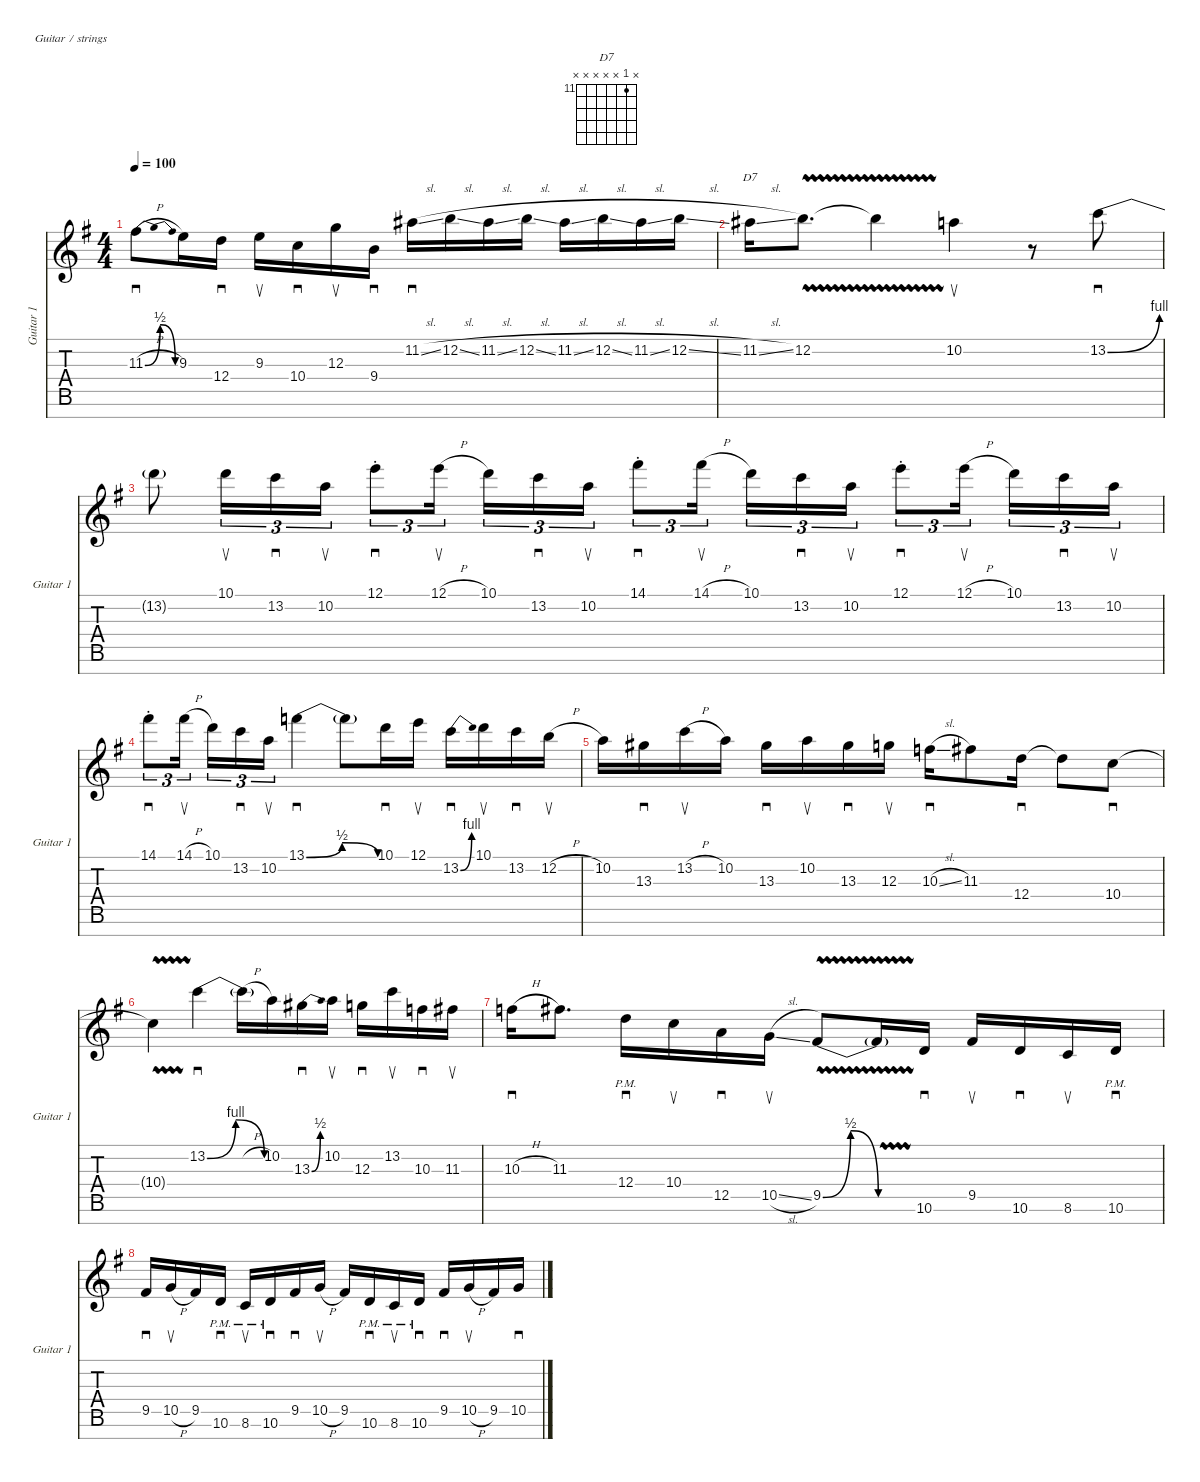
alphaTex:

\defaultSystemsLayout 4
\hideDynamics
\bracketExtendMode nobrackets
\singleTrackTrackNamePolicy allsystems
\multiTrackTrackNamePolicy allsystems
\firstSystemTrackNameMode fullname
\otherSystemsTrackNameMode fullname
\otherSystemsTrackNameOrientation horizontal
\track ("Guitar 1" "od.guit.") {defaultSystemsLayout 2 instrument overdrivenguitar}
\staff {score tabs}
\tuning (E4 B3 G3 D3 A2 E2 B1)
\chord ("D7" x 11 x x x x x) {firstfret 11 showfingering false}
\ts (4 4)
\tempo 100
\clef g2
\scale
1.04153
\ks g
11.3{be (bendrelease 0 0 9.6 2 31.2 2 49.8 0) h acc #}.8{sd dy mf beam Down} 9.3{acc forcenatural}.16{beam Down} 12.4{acc forcenatural}.16{sd beam Down} 9.3{acc forcenatural}.16{su beam Down} 10.4{acc forcenatural}.16{sd beam Down} 12.3{acc forcenatural}.16{su beam Down} 9.4{acc forcenatural}.16{sd beam Down} 11.2{sl acc #}.16{sd beam Down} 12.2{sl acc forcenatural}.16{beam Down} 11.2{sl acc #}.16{beam Down} 12.2{sl acc forcenatural}.16{beam Down} 11.2{sl acc #}.16{beam Down} 12.2{sl acc forcenatural}.16{beam Down} 11.2{sl acc #}.16{beam Down} 12.2{sl acc forcenatural}.16{beam Down} |
\scale
0.958466 11.2{sl acc #}.16{ch "D7" beam Down} 12.2{vw acc forcenatural}.8{d beam Down} 12.2{vw t acc forcenatural}.4{beam Down} 10.2{acc forcenatural}.4{su beam Down} r.8{beam Down} 13.2{be (bend 0 0 59.4 4) acc forcenatural}.8{sd beam Down} |
\scale
1.04153 13.2{t}.8{beam Down} 10.1{acc forcenatural}.16{su tu (3 2) beam Down} 13.2{acc forcenatural}.16{sd tu (3 2) beam Down} 10.2{acc forcenatural}.16{su tu (3 2) beam Down} 12.1{st acc forcenatural}.8{sd tu (3 2) beam Down} 12.1{h acc forcenatural}.16{su tu (3 2) beam Down} 10.1{acc forcenatural}.16{tu (3 2) beam Down} 13.2{acc forcenatural}.16{sd tu (3 2) beam Down} 10.2{acc forcenatural}.16{su tu (3 2) beam Down} 14.1{st acc #}.8{sd tu (3 2) beam Down} 14.1{h acc #}.16{su tu (3 2) beam Down} 10.1{acc forcenatural}.16{tu (3 2) beam Down} 13.2{acc forcenatural}.16{sd tu (3 2) beam Down} 10.2{acc forcenatural}.16{su tu (3 2) beam Down} 12.1{st acc forcenatural}.8{sd tu (3 2) beam Down} 12.1{h acc forcenatural}.16{su tu (3 2) beam Down} 10.1{acc forcenatural}.16{tu (3 2) beam Down} 13.2{acc forcenatural}.16{sd tu (3 2) beam Down} 10.2{acc forcenatural}.16{su tu (3 2) beam Down} |
\scale
0.958466 14.1{st acc #}.8{sd tu (3 2) beam Down} 14.1{h acc #}.16{su tu (3 2) beam Down} 10.1{acc forcenatural}.16{tu (3 2) beam Down} 13.2{acc forcenatural}.16{sd tu (3 2) beam Down} 10.2{acc forcenatural}.16{su tu (3 2) beam Down} 13.1{be (bendrelease 0 0 10.2 2 42.6 2 59.4 0) acc forcenatural}.4{sd beam Down} 13.1{t acc forcenatural}.8{beam Down} 10.1{acc forcenatural}.16{sd beam Down} 12.1{acc forcenatural}.16{su beam Down} 13.2{be (bend 0 0 59.4 4) acc forcenatural}.16{sd beam Down} 10.1{acc forcenatural}.16{su beam Down} 13.2{acc forcenatural}.16{sd beam Down} 12.2{h acc forcenatural}.16{su beam Down} |
\scale
1.04153 10.2{acc forcenatural}.16{beam Down} 13.3{acc #}.16{sd beam Down} 13.2{h acc forcenatural}.16{su beam Down} 10.2{acc forcenatural}.16{beam Down} 13.3{acc #}.16{sd beam Down} 10.2{acc forcenatural}.16{su beam Down} 13.3{acc #}.16{sd beam Down} 12.3{acc forcenatural}.16{su beam Down} 10.3{sl acc forcenatural}.16{sd beam Down} 11.3{acc #}.8{beam Down} 12.4{acc forcenatural}.16{sd beam Down} 12.4{t acc forcenatural}.8{beam Down} 10.4{acc forcenatural}.8{sd beam Down} |
\scale
0.958466 10.4{vw t acc forcenatural}.4{beam Down} 13.2{be (bendrelease 0 0 10.2 4 52.8 4 59.4 0) acc forcenatural}.4{sd beam Down} 13.2{h t acc forcenatural}.16{beam Down} 10.2{acc forcenatural}.16{beam Down} 13.3{be (bend 0 0 59.4 2) acc #}.16{sd beam Down} 10.2{acc forcenatural}.16{su beam Down} 12.3{acc forcenatural}.16{sd beam Down} 13.2{acc forcenatural}.16{su beam Down} 10.3{acc forcenatural}.16{sd beam Down} 11.3{acc #}.16{su beam Down} |
\scale
1.04153 10.3{h acc forcenatural}.16{sd beam Down} 11.3{acc #}.8{d beam Down} 12.4{pm acc forcenatural}.16{sd beam Down} 10.4{acc forcenatural}.16{su beam Down} 12.5{acc forcenatural}.16{sd beam Down} 10.5{sl acc forcenatural}.16{su beam Down} 9.5{be (bendrelease 0 0 10.799999999999999 2 20.4 2 30 0) vw acc #}.8{beam Up} 9.5{vw t acc #}.16{beam Up} 10.6{acc forcenatural}.16{sd beam Up} 9.5{acc #}.16{su beam Up} 10.6{acc forcenatural}.16{sd beam Up} 8.6{acc forcenatural}.16{su beam Up} 10.6{pm acc forcenatural}.16{sd beam Up} |
\scale
0.958466 9.5{acc #}.16{sd beam Up} 10.5{h acc forcenatural}.16{su beam Up} 9.5{acc #}.16{beam Up} 10.6{pm acc forcenatural}.16{sd beam Up} 8.6{pm acc forcenatural}.16{su beam Up} 10.6{pm acc forcenatural}.16{sd beam Up} 9.5{acc #}.16{sd beam Up} 10.5{h acc forcenatural}.16{su beam Up} 9.5{acc #}.16{beam Up} 10.6{pm acc forcenatural}.16{sd beam Up} 8.6{pm acc forcenatural}.16{su beam Up} 10.6{pm acc forcenatural}.16{sd beam Up} 9.5{acc #}.16{sd beam Up} 10.5{h acc forcenatural}.16{su beam Up} 9.5{acc #}.16{beam Up} 10.5{sl acc forcenatural}.16{sd beam Up}
